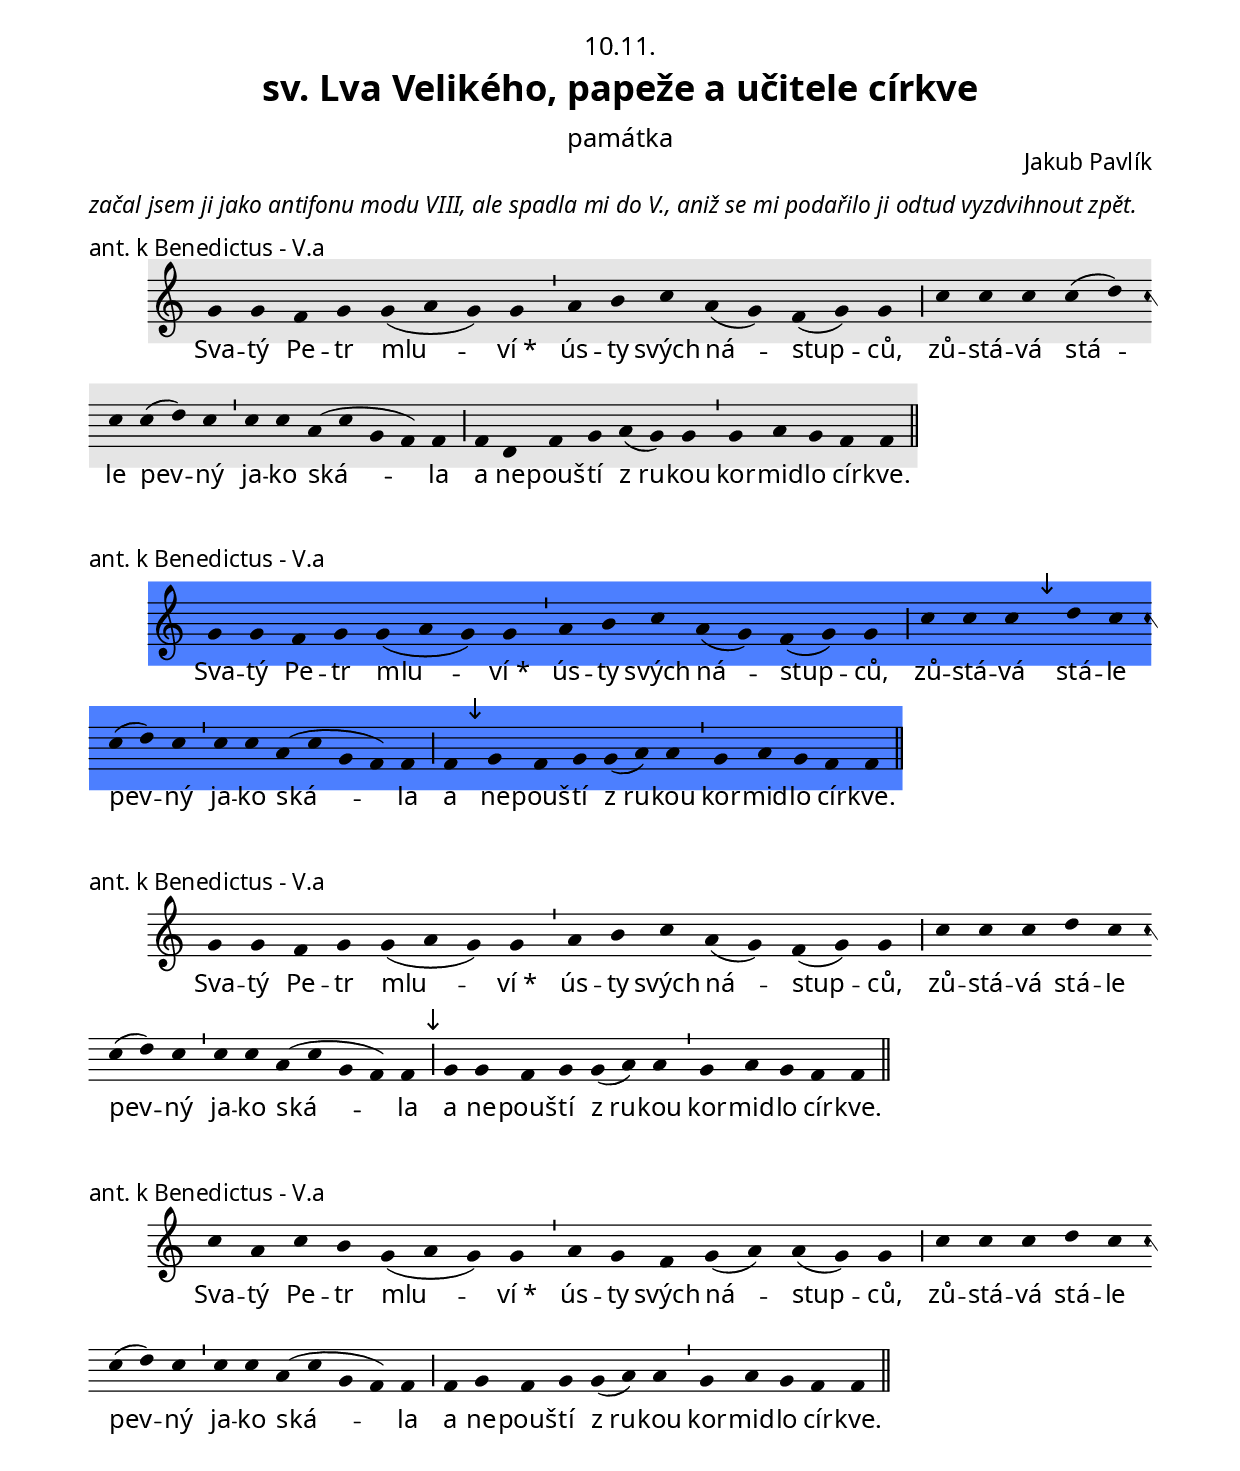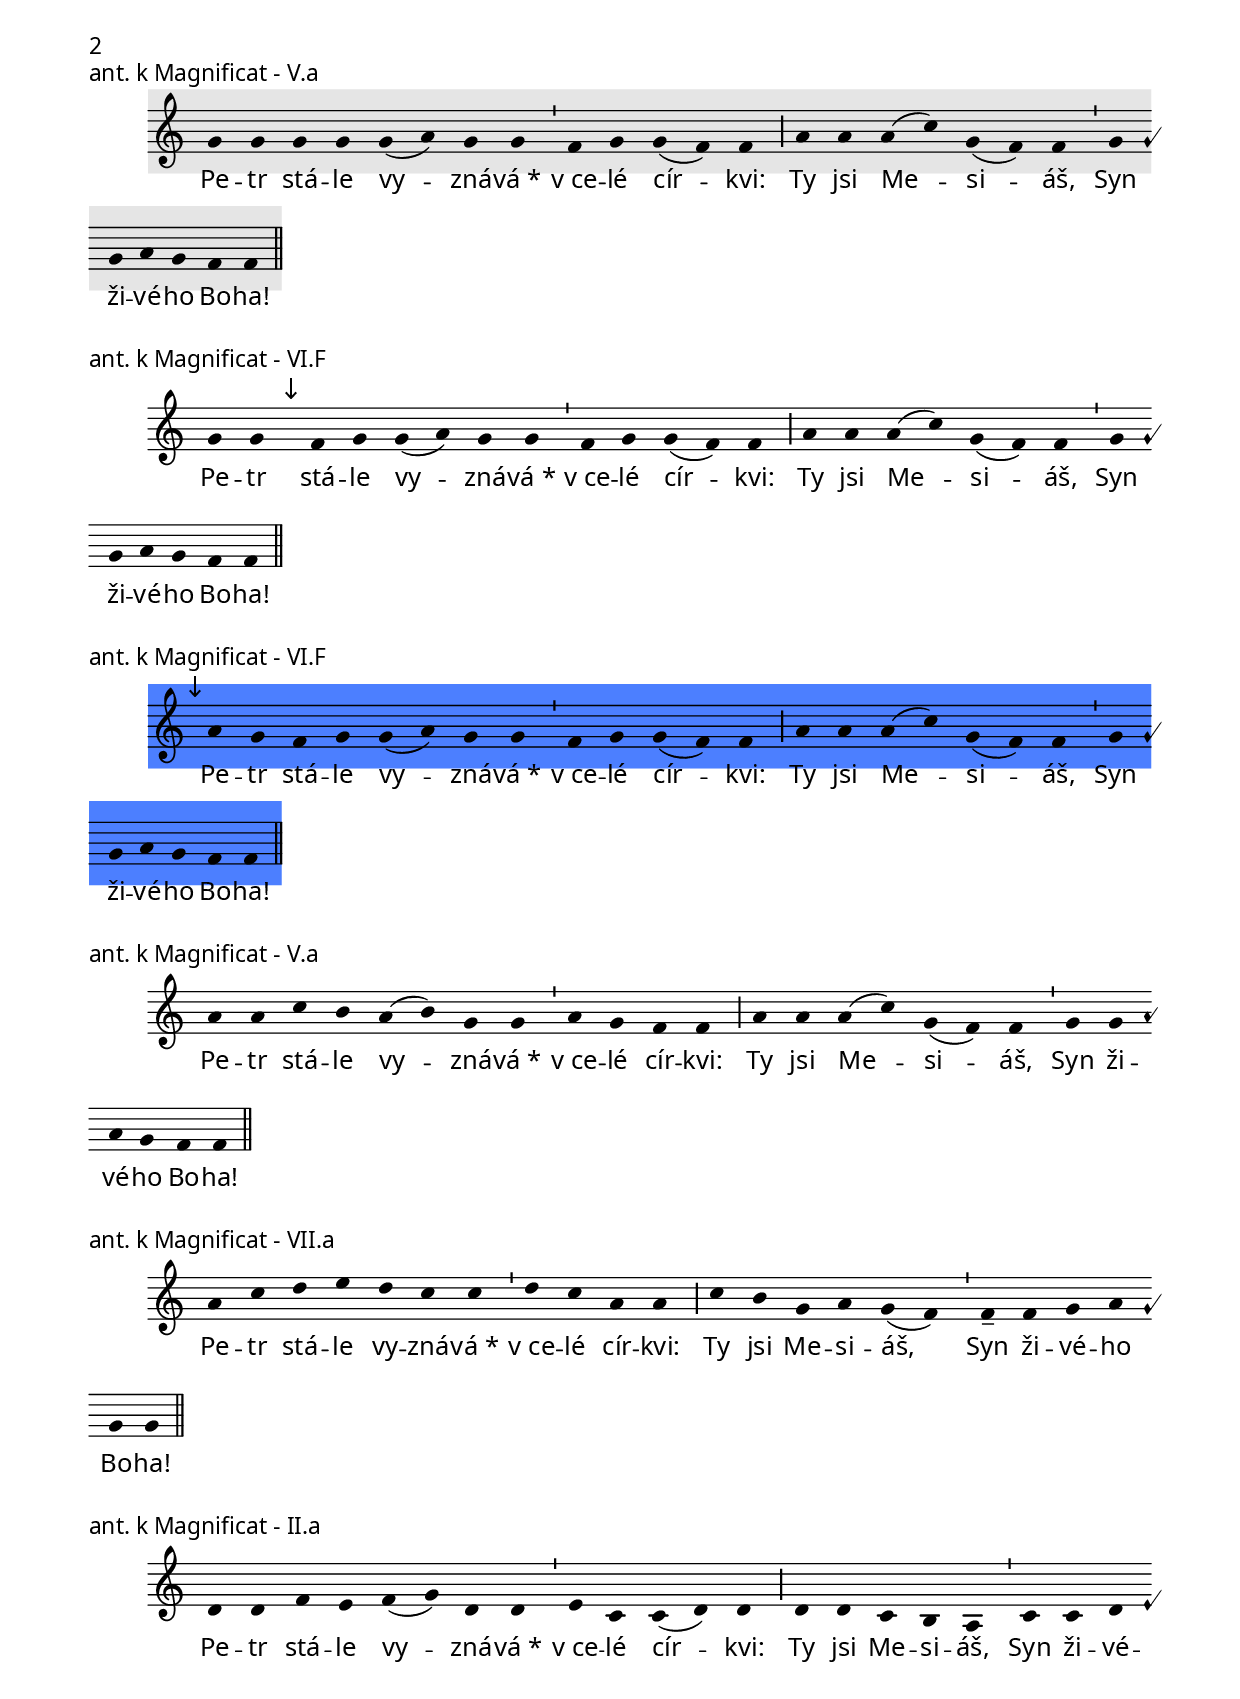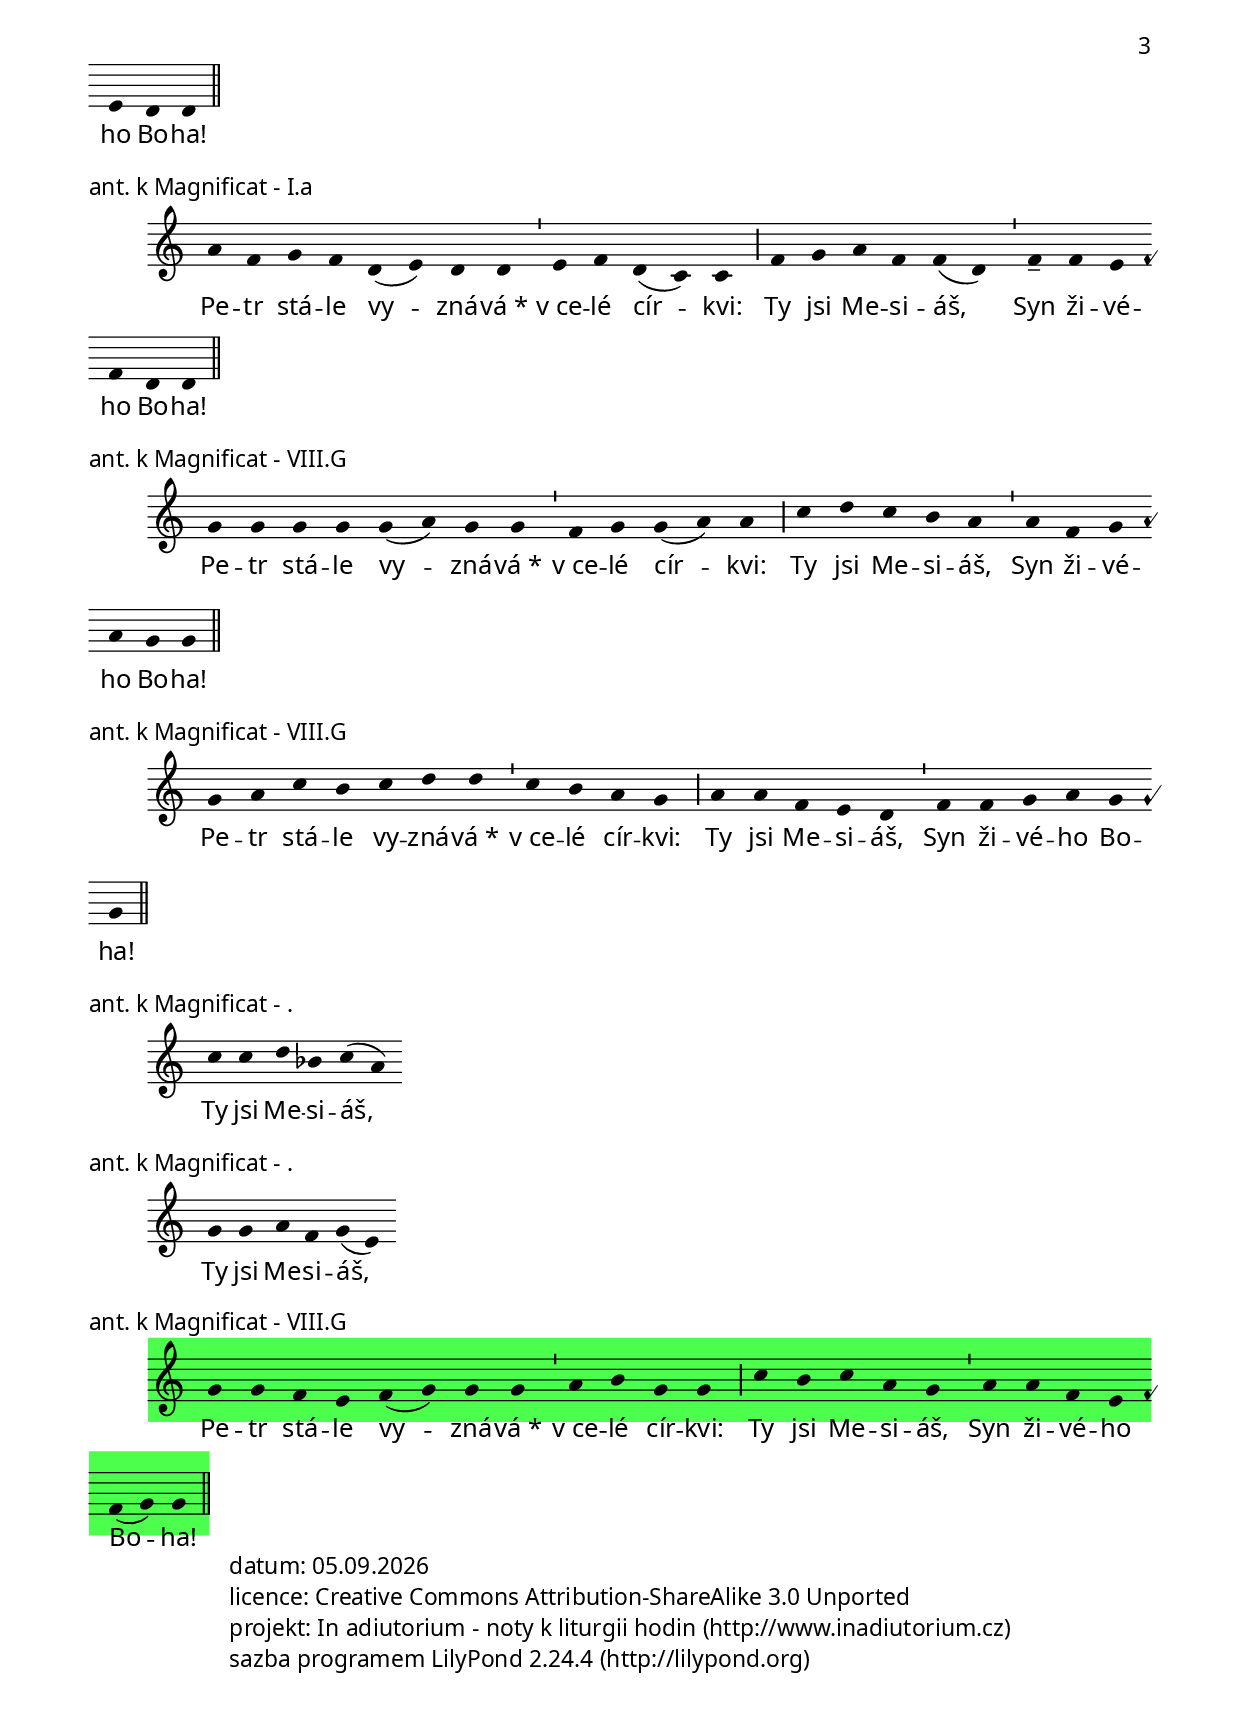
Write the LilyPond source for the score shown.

\version "2.17.5"

\include "../spolecne.ly"

\header {
  title = \markup\titleSvatek
            "sv. Lva Velikého, papeže a učitele církve"
            "památka"
            10.11.
  composer = "Jakub Pavlík"
}

\markup\italic{
  začal jsem ji jako antifonu modu VIII, ale "spadla" mi
  do V., aniž se mi podařilo ji odtud "vyzdvihnout" zpět.
}
\score {
  \relative c'' {
    \zvyraznovacSedy
    \choralniRezim
    g4 g f g g( a g) g \barMin
    a b c a( g) f( g) g \barMaior
    c c c c( d) c c( d) c \barMin
    c c a( c g f) f \barMaior
    f d f g a( g) g \barMin
    g a g f f \barFinalis
  }
  \addlyrics {
    Sva -- tý Pe -- tr mlu -- ví_*
    ús -- ty svých ná -- stup -- ců,
    zů -- stá -- vá stá -- le pev -- ný
    ja -- ko ská -- la
    a ne -- pouš -- tí z_ru -- kou
    kor -- mid -- lo cír -- kve.
  }
  \header {
    quid = "ant. k Benedictus"
    modus = "V"
    differentia = "a"
    psalmus = ""
    id = "aben"
    piece = \markup {\sestavTitulekBezZalmu}
  }
}

\score {
  \relative c'' {
    \zvyraznovacModry
    \choralniRezim
    g4 g f g g( a g) g \barMin
    a b c a( g) f( g) g \barMaior
    c c c \mark\sipka d c c( d) c \barMin
    c c a( c g f) f \barMaior
    f \mark\sipka g f g g( a) a \barMin
    g a g f f \barFinalis
  }
  \addlyrics {
    Sva -- tý Pe -- tr mlu -- ví_*
    ús -- ty svých ná -- stup -- ců,
    zů -- stá -- vá stá -- le pev -- ný
    ja -- ko ská -- la
    a ne -- pouš -- tí z_ru -- kou
    kor -- mid -- lo cír -- kve.
  }
  \header {
    quid = "ant. k Benedictus"
    modus = "V"
    differentia = "a"
    psalmus = ""
    id = "aben"
    piece = \markup {\sestavTitulekBezZalmu}
  }
}

\score {
  \relative c'' {
    \choralniRezim
    g4 g f g g( a g) g \barMin
    a b c a( g) f( g) g \barMaior
    c c c d c c( d) c \barMin
    c c a( c g f) f \barMaior
    \mark\sipka g g f g g( a) a \barMin
    g a g f f \barFinalis
  }
  \addlyrics {
    Sva -- tý Pe -- tr mlu -- ví_*
    ús -- ty svých ná -- stup -- ců,
    zů -- stá -- vá stá -- le pev -- ný
    ja -- ko ská -- la
    a ne -- pouš -- tí z_ru -- kou
    kor -- mid -- lo cír -- kve.
  }
  \header {
    quid = "ant. k Benedictus"
    modus = "V"
    differentia = "a"
    psalmus = ""
    id = "aben"
    piece = \markup {\sestavTitulekBezZalmu}
  }
}

\score {
  \relative c'' {
    \choralniRezim
    c4 a c b g( a g) g \barMin
    a g f g( a) a( g) g \barMaior
    c c c d c c( d) c \barMin
    c c a( c g f) f \barMaior
    f g f g g( a) a \barMin
    g a g f f \barFinalis
  }
  \addlyrics {
    Sva -- tý Pe -- tr mlu -- ví_*
    ús -- ty svých ná -- stup -- ců,
    zů -- stá -- vá stá -- le pev -- ný
    ja -- ko ská -- la
    a ne -- pouš -- tí z_ru -- kou
    kor -- mid -- lo cír -- kve.
  }
  \header {
    quid = "ant. k Benedictus"
    modus = "V"
    differentia = "a"
    psalmus = ""
    id = "aben"
    piece = \markup {\sestavTitulekBezZalmu}
  }
}

\pageBreak

\score {
  \relative c'' {
    \zvyraznovacSedy
    \choralniRezim
    g4 g g g g( a) g g \barMin
    f g g( f) f \barMaior
    a a a( c) g( f) f \barMin
    g g a g f f \barFinalis
  }
  \addlyrics {
    Pe -- tr stá -- le vy -- zná -- vá_*
    v_ce -- lé cír -- kvi:
    Ty jsi Me -- si -- áš,
    Syn ži -- vé -- ho Bo -- ha!
  }
  \header {
    quid = "ant. k Magnificat"
    modus = "V" % nebo spis VI? V nechavam pro spolecny motiv s predchozi
    differentia = "a"
    psalmus = ""
    placet = "začátek zkusit zpěvnější, možná celou jinak"
    id = "amag"
    piece = \markup {\sestavTitulekBezZalmu}
  }
}

\score {
  \relative c'' {
    \choralniRezim
    g4 g \mark\sipka f g g( a) g g \barMin
    f g g( f) f \barMaior
    a a a( c) g( f) f \barMin
    g g a g f f \barFinalis
  }
  \addlyrics {
    Pe -- tr stá -- le vy -- zná -- vá_*
    v_ce -- lé cír -- kvi:
    Ty jsi Me -- si -- áš,
    Syn ži -- vé -- ho Bo -- ha!
  }
  \header {
    quid = "ant. k Magnificat"
    modus = "VI"
    differentia = "F"
    psalmus = ""
    id = "amag"
    piece = \markup {\sestavTitulekBezZalmu}
  }
}

\score {
  \relative c'' {
    \zvyraznovacModry
    \choralniRezim
    \mark\sipka a4 g f g g( a) g g \barMin
    f g g( f) f \barMaior
    a a a( c) g( f) f \barMin
    g g a g f f \barFinalis
  }
  \addlyrics {
    Pe -- tr stá -- le vy -- zná -- vá_*
    v_ce -- lé cír -- kvi:
    Ty jsi Me -- si -- áš,
    Syn ži -- vé -- ho Bo -- ha!
  }
  \header {
    quid = "ant. k Magnificat"
    modus = "VI"
    differentia = "F"
    psalmus = ""
    id = "amag"
    piece = \markup {\sestavTitulekBezZalmu}
  }
}

\score {
  \relative c'' {
    \choralniRezim
    a4 a c b a( b) g g \barMin
    a g f f \barMaior
    a a a( c) g( f) f \barMin
    g g a g f f \barFinalis
  }
  \addlyrics {
    Pe -- tr stá -- le vy -- zná -- vá_*
    v_ce -- lé cír -- kvi:
    Ty jsi Me -- si -- áš,
    Syn ži -- vé -- ho Bo -- ha!
  }
  \header {
    quid = "ant. k Magnificat"
    modus = "V"
    differentia = "a"
    psalmus = ""
    id = "amag"
    piece = \markup {\sestavTitulekBezZalmu}
  }
}

\score {
  \relative c'' {
    \choralniRezim
    a4 c d e d c c \barMin
    d c a a \barMaior
    c b g a g( f) \barMin
    f-- f g a g g \barFinalis
  }
  \addlyrics {
    Pe -- tr stá -- le vy -- zná -- vá_*
    v_ce -- lé cír -- kvi:
    Ty jsi Me -- si -- áš,
    Syn ži -- vé -- ho Bo -- ha!
  }
  \header {
    quid = "ant. k Magnificat"
    modus = "VII"
    differentia = "a"
    psalmus = ""
    id = "amag"
    piece = \markup {\sestavTitulekBezZalmu}
  }
}

\score {
  \relative c' {
    \choralniRezim
    d4 d f e f( g) d d \barMin
    e c c( d) d \barMaior
    d d c b a \barMin
    c c d e d d \barFinalis
  }
  \addlyrics {
    Pe -- tr stá -- le vy -- zná -- vá_*
    v_ce -- lé cír -- kvi:
    Ty jsi Me -- si -- áš,
    Syn ži -- vé -- ho Bo -- ha!
  }
  \header {
    quid = "ant. k Magnificat"
    modus = "II"
    differentia = "a"
    psalmus = ""
    id = "amag"
    piece = \markup {\sestavTitulekBezZalmu}
  }
}

\score {
  \relative c'' {
    \choralniRezim
    a4 f g f d( e) d d \barMin
    e f d( c) c \barMaior
    f g a f f( d) \barMin
    f-- f e f d d \barFinalis
  }
  \addlyrics {
    Pe -- tr stá -- le vy -- zná -- vá_*
    v_ce -- lé cír -- kvi:
    Ty jsi Me -- si -- áš,
    Syn ži -- vé -- ho Bo -- ha!
  }
  \header {
    quid = "ant. k Magnificat"
    modus = "I"
    differentia = "a"
    psalmus = ""
    id = "amag"
    piece = \markup {\sestavTitulekBezZalmu}
  }
}

\score {
  \relative c'' {
    \choralniRezim
    g4 g g g g( a) g g \barMin
    f g g( a) a \barMaior
    c d c b a \barMin
    a f g a g g \barFinalis
  }
  \addlyrics {
    Pe -- tr stá -- le vy -- zná -- vá_*
    v_ce -- lé cír -- kvi:
    Ty jsi Me -- si -- áš,
    Syn ži -- vé -- ho Bo -- ha!
  }
  \header {
    quid = "ant. k Magnificat"
    modus = "VIII"
    differentia = "G"
    psalmus = ""
    id = "amag"
    piece = \markup {\sestavTitulekBezZalmu}
  }
}

\score {
  \relative c'' {
    \choralniRezim
    g4 a c b c d d \barMin
    c b a g \barMaior
    a a f e d \barMin
    f f g a g g \barFinalis
  }
  \addlyrics {
    Pe -- tr stá -- le vy -- zná -- vá_*
    v_ce -- lé cír -- kvi:
    Ty jsi Me -- si -- áš,
    Syn ži -- vé -- ho Bo -- ha!
  }
  \header {
    quid = "ant. k Magnificat"
    modus = "VIII"
    differentia = "G"
    psalmus = ""
    id = "amag"
    piece = \markup {\sestavTitulekBezZalmu}
  }
}

\score {
  \relative c'' {
    \choralniRezim
    c4 c d bes c( a)
  }
  \addlyrics {
    %Pe -- tr stá -- le vy -- zná -- vá_*
    %v_ce -- lé cír -- kvi:
    Ty jsi Me -- si -- áš,
    Syn ži -- vé -- ho Bo -- ha!
  }
  \header {
    quid = "ant. k Magnificat"
    modus = ""
    differentia = ""
    psalmus = ""
    id = "amag"
    piece = \markup {\sestavTitulekBezZalmu}
  }
}

\score {
  \relative c'' {
    \choralniRezim
    g4 g a f g( e)
  }
  \addlyrics {
    %Pe -- tr stá -- le vy -- zná -- vá_*
    %v_ce -- lé cír -- kvi:
    Ty jsi Me -- si -- áš,
    Syn ži -- vé -- ho Bo -- ha!
  }
  \header {
    quid = "ant. k Magnificat"
    modus = ""
    differentia = ""
    psalmus = ""
    id = "amag"
    piece = \markup {\sestavTitulekBezZalmu}
  }
}

\score {
  \relative c'' {
    \zvyraznovacZeleny
    \choralniRezim
    g4 g f e f( g) g g \barMin
    a b g g \barMaior
    c b c a g \barMin
    a a f e f( g) g \barFinalis
  }
  \addlyrics {
    Pe -- tr stá -- le vy -- zná -- vá_*
    v_ce -- lé cír -- kvi:
    Ty jsi Me -- si -- áš,
    Syn ži -- vé -- ho Bo -- ha!
  }
  \header {
    quid = "ant. k Magnificat"
    modus = "VIII"
    differentia = "G"
    psalmus = ""
    id = "amag"
    piece = \markup {\sestavTitulekBezZalmu}
  }
}